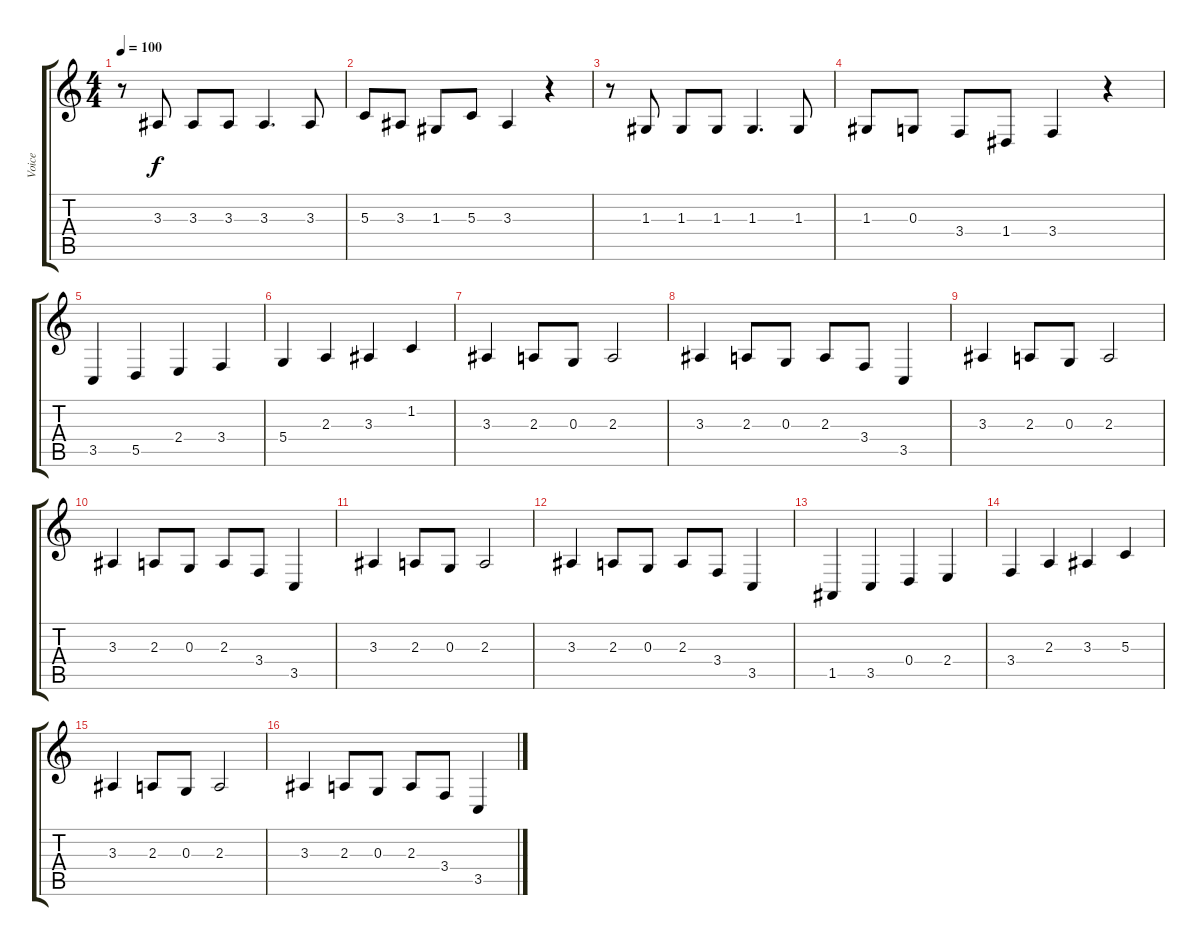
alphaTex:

\track ("Voice" "Voice") {instrument altosax}
\staff {score tabs}
\tuning (E4 B3 G3 D3 A2 E2) {hide}
\ts (4 4)
\tempo 100
\clef g2
\ks c
r.8{dy f} 3.3.8 3.3.8 3.3.8 3.3.4{d} 3.3.8 |
5.3.8 3.3.8 1.3.8 5.3.8 3.3.4 r.4 |
r.8 1.3.8 1.3.8 1.3.8 1.3.4{d} 1.3.8 |
1.3.8 0.3.8 3.4.8 1.4.8 3.4.4 r.4 |
3.5.4 5.5.4 2.4.4 3.4.4 |
5.4.4 2.3.4 3.3.4 1.2.4 |
3.3.4 2.3.8 0.3.8 2.3.2 |
3.3.4 2.3.8 0.3.8 2.3.8 3.4.8 3.5.4 |
3.3.4 2.3.8 0.3.8 2.3.2 |
3.3.4 2.3.8 0.3.8 2.3.8 3.4.8 3.5.4 |
3.3.4 2.3.8 0.3.8 2.3.2 |
3.3.4 2.3.8 0.3.8 2.3.8 3.4.8 3.5.4 |
1.5.4 3.5.4 0.4.4 2.4.4 |
3.4.4 2.3.4 3.3.4 5.3.4 |
3.3.4 2.3.8 0.3.8 2.3.2 |
3.3.4 2.3.8 0.3.8 2.3.8 3.4.8 3.5.4
